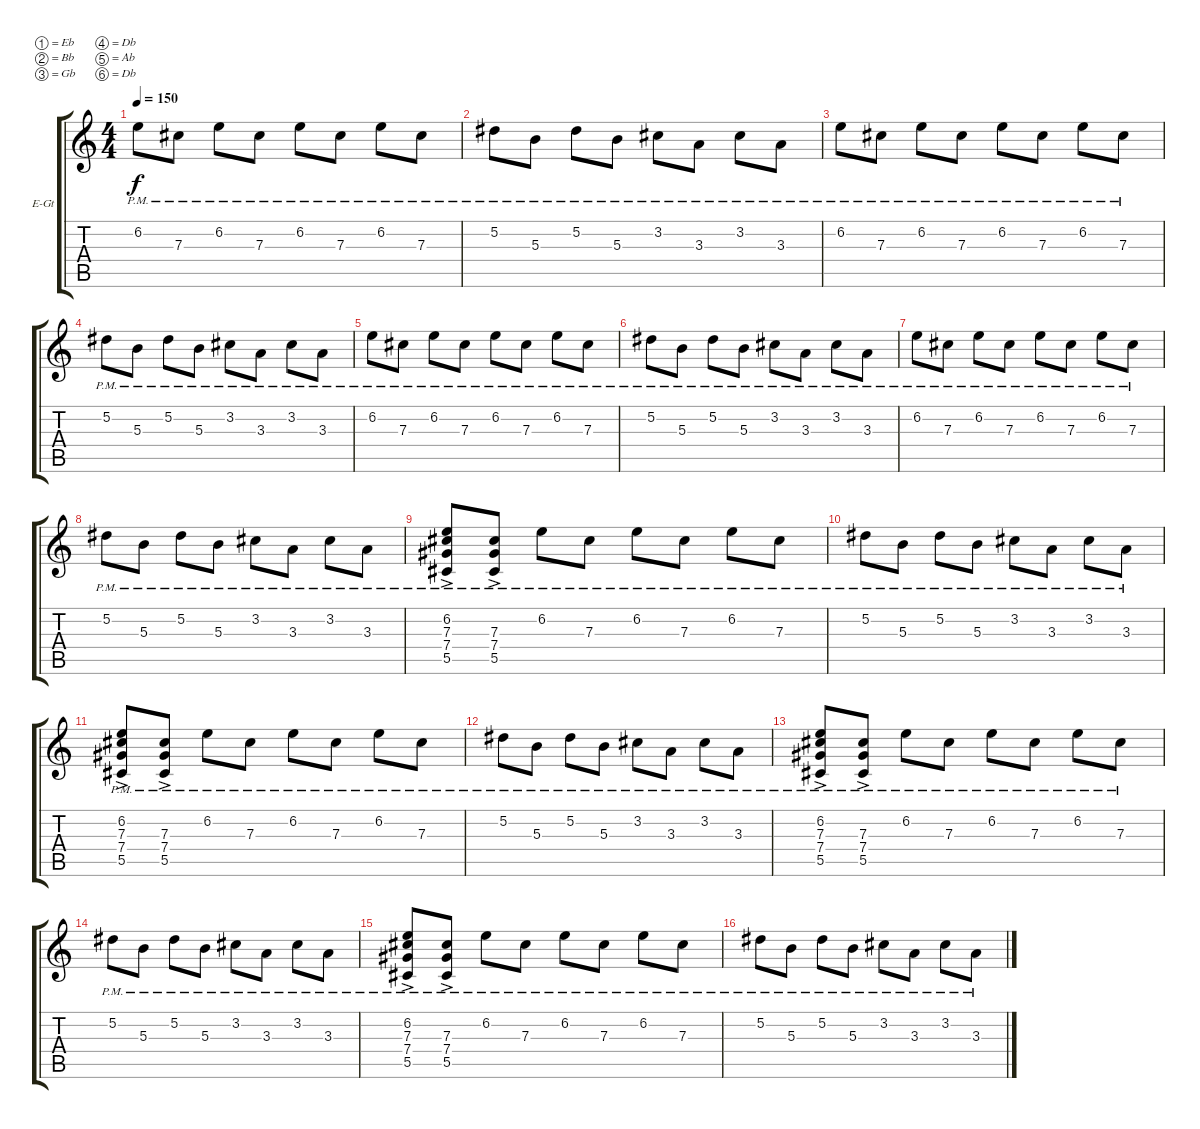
\defaultSystemsLayout 4
\bracketExtendMode groupsimilarinstruments
\firstSystemTrackNameOrientation horizontal
\otherSystemsTrackNameOrientation horizontal
\track ("DISTORTED Guitar 2" "E-Gt") {instrument electricguitarclean}
\staff {score tabs}
\tuning (Eb4 Bb3 Gb3 Db3 Ab2 Db2)
\ts (4 4)
\tempo 150
\clef g2
\scale
0.254167
\ks c
6.2{pm}.8{dy f} 7.3{pm}.8 6.2{pm}.8 7.3{pm}.8 6.2{pm}.8 7.3{pm}.8 6.2{pm}.8 7.3{pm}.8 |
\scale
0.245833 5.2{pm}.8 5.3{pm}.8 5.2{pm}.8 5.3{pm}.8 3.2{pm}.8 3.3{pm}.8 3.2{pm}.8 3.3{pm}.8 |
\scale
0.254167 6.2{pm}.8 7.3{pm}.8 6.2{pm}.8 7.3{pm}.8 6.2{pm}.8 7.3{pm}.8 6.2{pm}.8 7.3{pm}.8 |
\scale
0.245833 5.2{pm}.8 5.3{pm}.8 5.2{pm}.8 5.3{pm}.8 3.2{pm}.8 3.3{pm}.8 3.2{pm}.8 3.3{pm}.8 |
\scale
0.254167 6.2{pm}.8 7.3{pm}.8 6.2{pm}.8 7.3{pm}.8 6.2{pm}.8 7.3{pm}.8 6.2{pm}.8 7.3{pm}.8 |
\scale
0.245833 5.2{pm}.8 5.3{pm}.8 5.2{pm}.8 5.3{pm}.8 3.2{pm}.8 3.3{pm}.8 3.2{pm}.8 3.3{pm}.8 |
\scale
0.254167 6.2{pm}.8 7.3{pm}.8 6.2{pm}.8 7.3{pm}.8 6.2{pm}.8 7.3{pm}.8 6.2{pm}.8 7.3{pm}.8 |
\scale
0.245833 5.2{pm}.8 5.3{pm}.8 5.2{pm}.8 5.3{pm}.8 3.2{pm}.8 3.3{pm}.8 3.2{pm}.8 3.3{pm}.8 |
\scale
0.24422 (6.2{pm} 5.5 7.4{ac} 7.3).8 (7.3{pm} 7.4{ac} 5.5).8 6.2{pm}.8 7.3{pm}.8 6.2{pm}.8 7.3{pm}.8 6.2{pm}.8 7.3{pm}.8 |
\scale
0.25578 5.2{pm}.8 5.3{pm}.8 5.2{pm}.8 5.3{pm}.8 3.2{pm}.8 3.3{pm}.8 3.2{pm}.8 3.3{pm}.8 |
\scale
0.24422 (6.2{pm} 5.5 7.4 7.3{ac}).8 (7.3{ac pm} 7.4 5.5).8 6.2{pm}.8 7.3{pm}.8 6.2{pm}.8 7.3{pm}.8 6.2{pm}.8 7.3{pm}.8 |
\scale
0.25578 5.2{pm}.8 5.3{pm}.8 5.2{pm}.8 5.3{pm}.8 3.2{pm}.8 3.3{pm}.8 3.2{pm}.8 3.3{pm}.8 |
\scale
0.24422 (6.2{pm} 5.5 7.4 7.3{ac}).8 (7.3{ac pm} 7.4 5.5).8 6.2{pm}.8 7.3{pm}.8 6.2{pm}.8 7.3{pm}.8 6.2{pm}.8 7.3{pm}.8 |
\scale
0.25578 5.2{pm}.8 5.3{pm}.8 5.2{pm}.8 5.3{pm}.8 3.2{pm}.8 3.3{pm}.8 3.2{pm}.8 3.3{pm}.8 |
\scale
0.24422 (6.2{pm} 5.5 7.4 7.3{ac}).8 (7.3{ac pm} 7.4 5.5).8 6.2{pm}.8 7.3{pm}.8 6.2{pm}.8 7.3{pm}.8 6.2{pm}.8 7.3{pm}.8 |
\scale
0.25578 5.2{pm}.8 5.3{pm}.8 5.2{pm}.8 5.3{pm}.8 3.2{pm}.8 3.3{pm}.8 3.2{pm}.8 3.3{pm}.8
